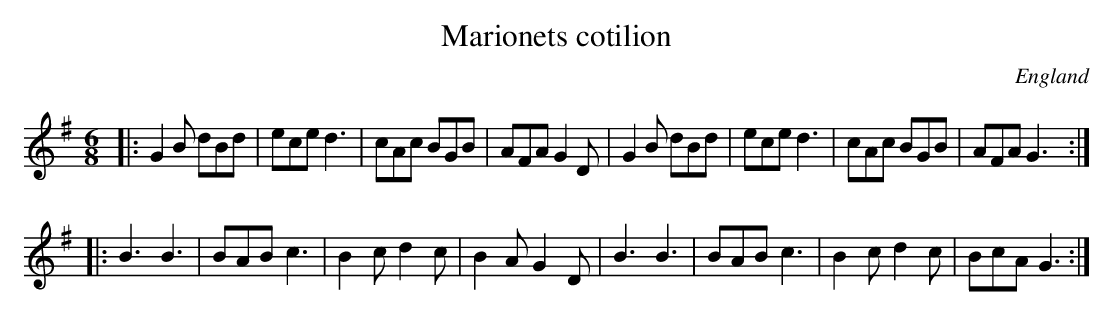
X:1
T:Marionets cotilion
M:6/8
L:1/8
O:England
K:G
|: G2B dBd | ece d3 | cAc BGB | AFA G2 D | G2B dBd | ece d3 | cAc BGB | AFA G3 :|
|: B3 B3 | BAB c3 | B2c d2c | B2A G2D | B3B3 | BAB c3 | B2c d2c | BcA G3:|
